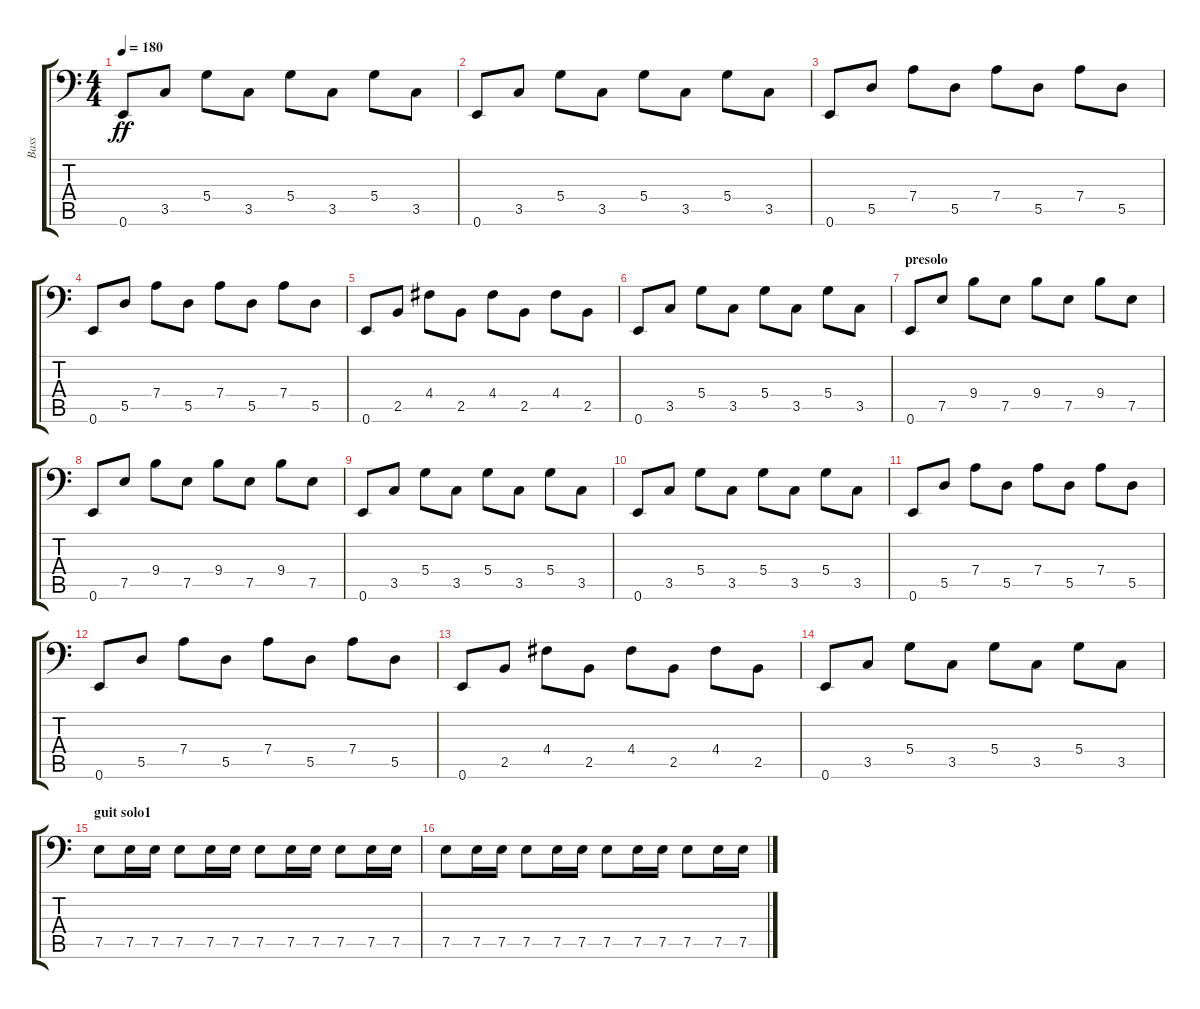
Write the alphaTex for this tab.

\track ("Bass" "Bass") {instrument electricbassfinger}
\staff {score tabs}
\tuning (E3 B2 G2 D2 A1 E1) {hide}
\ts (4 4)
\tempo 180
\clef f4
\ks c
0.6.8{dy ff} 3.5.8 5.4.8 3.5.8 5.4.8 3.5.8 5.4.8 3.5.8 |
0.6.8 3.5.8 5.4.8 3.5.8 5.4.8 3.5.8 5.4.8 3.5.8 |
0.6.8 5.5.8 7.4.8 5.5.8 7.4.8 5.5.8 7.4.8 5.5.8 |
0.6.8 5.5.8 7.4.8 5.5.8 7.4.8 5.5.8 7.4.8 5.5.8 |
0.6.8 2.5.8 4.4.8 2.5.8 4.4.8 2.5.8 4.4.8 2.5.8 |
0.6.8 3.5.8 5.4.8 3.5.8 5.4.8 3.5.8 5.4.8 3.5.8 |
\section ("" "presolo")
0.6.8 7.5.8 9.4.8 7.5.8 9.4.8 7.5.8 9.4.8 7.5.8 |
0.6.8 7.5.8 9.4.8 7.5.8 9.4.8 7.5.8 9.4.8 7.5.8 |
0.6.8 3.5.8 5.4.8 3.5.8 5.4.8 3.5.8 5.4.8 3.5.8 |
0.6.8 3.5.8 5.4.8 3.5.8 5.4.8 3.5.8 5.4.8 3.5.8 |
0.6.8 5.5.8 7.4.8 5.5.8 7.4.8 5.5.8 7.4.8 5.5.8 |
0.6.8 5.5.8 7.4.8 5.5.8 7.4.8 5.5.8 7.4.8 5.5.8 |
0.6.8 2.5.8 4.4.8 2.5.8 4.4.8 2.5.8 4.4.8 2.5.8 |
0.6.8 3.5.8 5.4.8 3.5.8 5.4.8 3.5.8 5.4.8 3.5.8 |
\section ("" "guit solo1")
7.5.8 7.5.16 7.5.16 7.5.8 7.5.16 7.5.16 7.5.8 7.5.16 7.5.16 7.5.8 7.5.16 7.5.16 |
7.5.8 7.5.16 7.5.16 7.5.8 7.5.16 7.5.16 7.5.8 7.5.16 7.5.16 7.5.8 7.5.16 7.5.16
